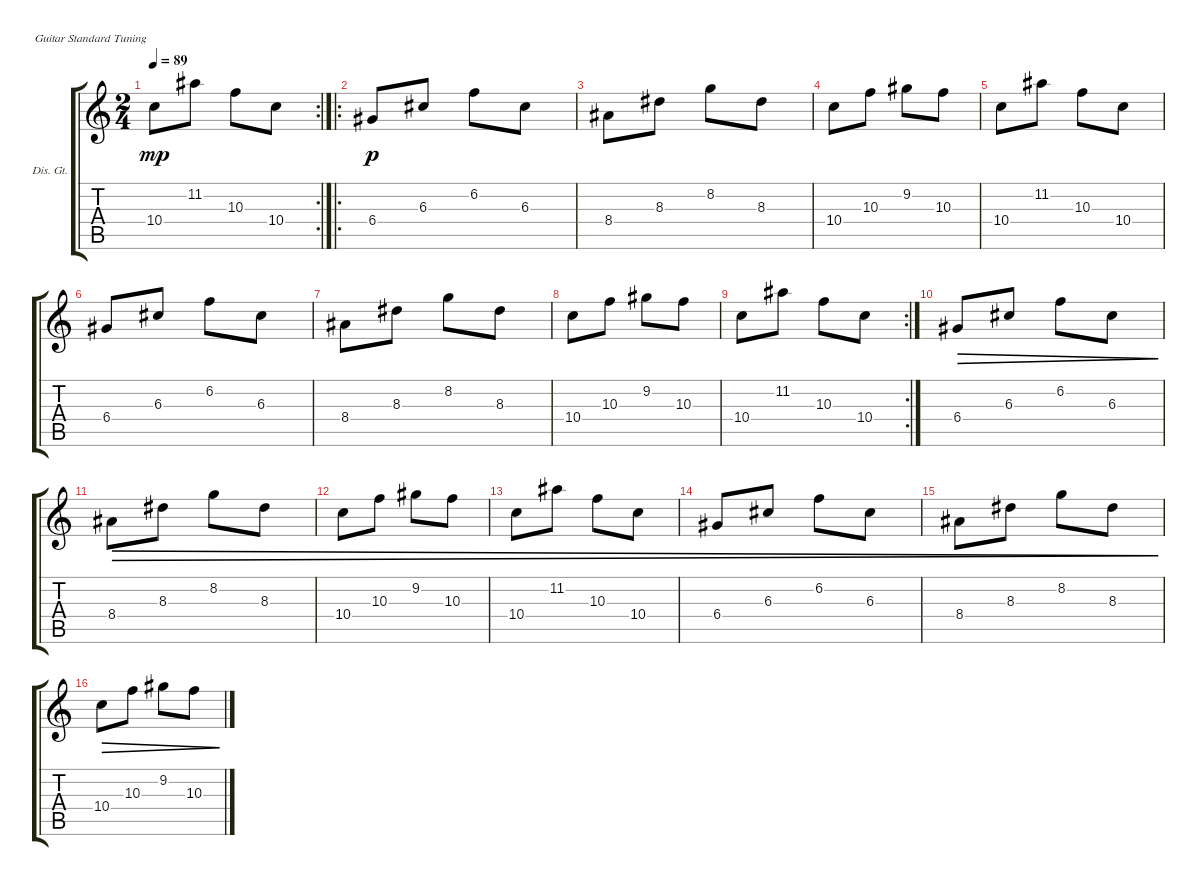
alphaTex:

\bracketExtendMode groupsimilarinstruments
\firstSystemTrackNameOrientation horizontal
\otherSystemsTrackNameOrientation horizontal
\track ("Nii- Distortion" "Dis. Gt.") {instrument distortionguitar}
\staff {score tabs}
\tuning (E4 B3 G3 D3 A2 E2)
\rc 2
\ts (2 4)
\tempo 89
\clef g2
\ks c
10.4.8{dy mp} 11.2.8 10.3.8 10.4.8 |
\ro
6.4.8{dy p} 6.3.8 6.2.8 6.3.8 |
8.4.8 8.3.8 8.2.8 8.3.8 |
10.4.8 10.3.8 9.2.8 10.3.8 |
10.4.8 11.2.8 10.3.8 10.4.8 |
6.4.8 6.3.8 6.2.8 6.3.8 |
8.4.8 8.3.8 8.2.8 8.3.8 |
10.4.8 10.3.8 9.2.8 10.3.8 |
\rc 2
10.4.8 11.2.8 10.3.8 10.4.8 |
6.4.8{dec} 6.3.8{dec} 6.2.8{dec} 6.3.8{dec} |
8.4.8{dec} 8.3.8{dec} 8.2.8{dec} 8.3.8{dec} |
10.4.8{dec} 10.3.8{dec} 9.2.8{dec} 10.3.8{dec} |
10.4.8{dec} 11.2.8{dec} 10.3.8{dec} 10.4.8{dec} |
6.4.8{dec} 6.3.8{dec} 6.2.8{dec} 6.3.8{dec} |
8.4.8{dec} 8.3.8{dec} 8.2.8{dec} 8.3.8{dec} |
10.4.8{dec} 10.3.8{dec} 9.2.8{dec} 10.3.8{dec}
